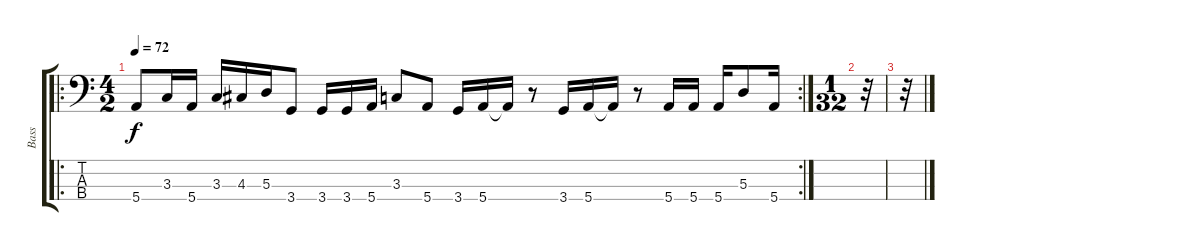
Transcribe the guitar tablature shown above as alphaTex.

\track ("Bass" "Bass") {instrument electricbassfinger}
\staff {score tabs}
\tuning (G2 D2 A1 E1) {hide}
\ro
\rc 2
\ts (4 2)
\tempo 72
\clef f4
\ks c
5.4.8{dy f} 3.3.16 5.4.16 3.3.16 4.3.16 5.3.16 3.4.8 3.4.16 3.4.16 5.4.16 3.3.8 5.4.8 3.4.16 5.4.16 5.4{t}.16 r.8 3.4.16 5.4.16 5.4{t}.16 r.8 5.4.16 5.4.16 5.4.16 5.3.8 5.4.16 |
\ts (1 32)
r.32 |
r.32
